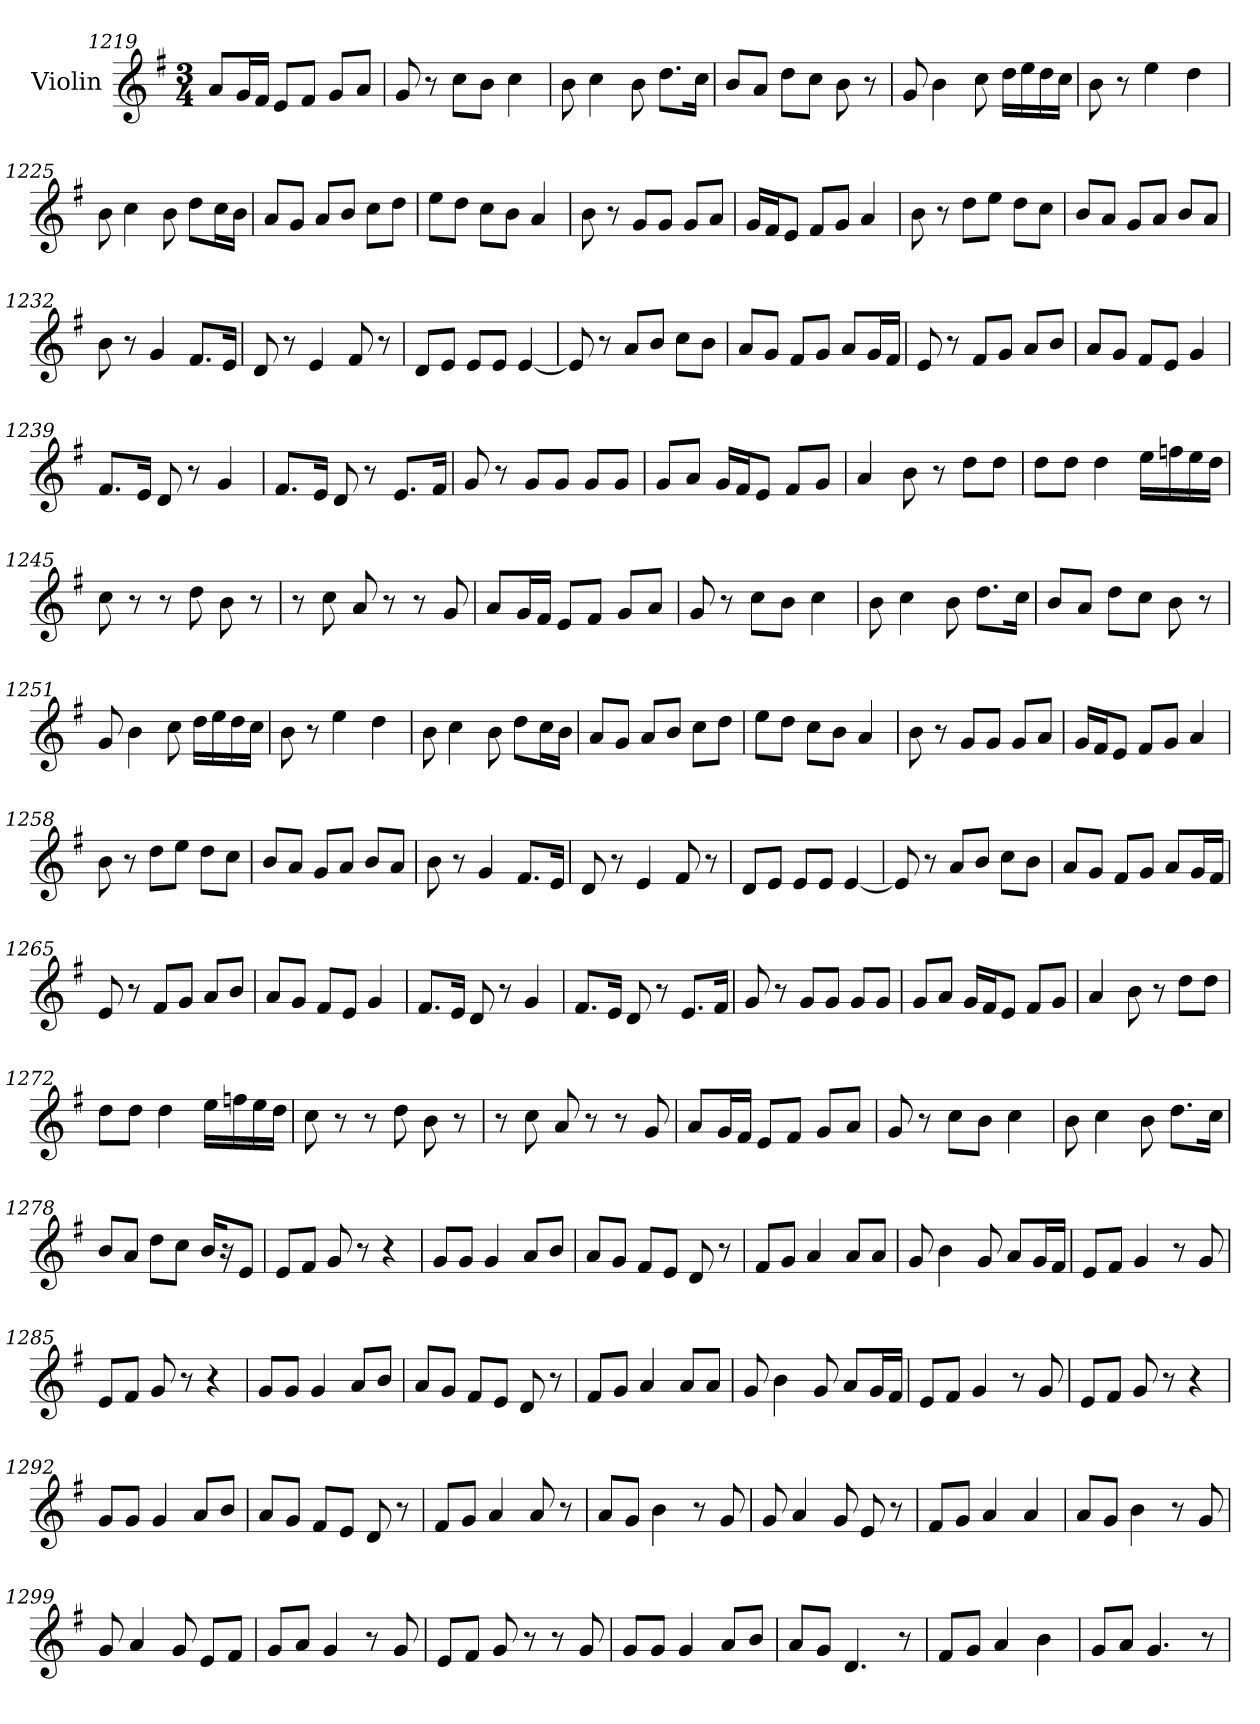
**kern
*part1
*staff1
*I"Violin
*clefG2
*k[f#]
*G:
*M3/4
=1219
8a/L
16g/L
16f#/JJ
8e/L
8f#/J
8g/L
8a/J
=1220
8g/
8r
8cc\L
8b\J
4cc\
=1221
8b\
4cc\
8b\
8.dd\L
16cc\Jk
=1222
8b/L
8a/J
8dd\L
8cc\J
8b\
8r
=1223
8g/
4b\
8cc\
16dd\LL
16ee\
16dd\
16cc\JJ
!!LO:LB:g=z
=1224
8b\
8r
4ee\
4dd\
=1225
8b\
4cc\
8b\
8dd\L
16cc\L
16b\JJ
=1226
8a/L
8g/J
8a/L
8b/J
8cc\L
8dd\J
=1227
8ee\L
8dd\J
8cc\L
8b\J
4a/
=1228
8b\
8r
8g/L
8g/J
8g/L
8a/J
=1229
16g/LL
16f#/J
8e/J
8f#/L
8g/J
4a/
!!LO:LB:g=z
=1230
8b\
8r
8dd\L
8ee\J
8dd\L
8cc\J
=1231
8b/L
8a/J
8g/L
8a/J
8b/L
8a/J
=1232
8b\
8r
4g/
8.f#/L
16e/Jk
=1233
8d/
8r
4e/
8f#/
8r
=1234
8d/L
8e/J
8e/L
8e/J
[4e/
=1235
8e/]
8r
8a/L
8b/J
8cc\L
8b\J
!!LO:LB:g=z
=1236
8a/L
8g/J
8f#/L
8g/J
8a/L
16g/L
16f#/JJ
=1237
8e/
8r
8f#/L
8g/J
8a/L
8b/J
=1238
8a/L
8g/J
8f#/L
8e/J
4g/
=1239
8.f#/L
16e/Jk
8d/
8r
4g/
=1240
8.f#/L
16e/Jk
8d/
8r
8.e/L
16f#/Jk
=1241
8g/
8r
8g/L
8g/J
8g/L
8g/J
!!LO:PB:g=z
=1242
8g/L
8a/J
16g/LL
16f#/J
8e/J
8f#/L
8g/J
=1243
4a/
8b\
8r
8dd\L
8dd\J
=1244
8dd\L
8dd\J
4dd\
16ee\LL
16ffn\
16ee\
16dd\JJ
=1245
8cc\
8r
8r
8dd\
8b\
8r
=1246
8r
8cc\
8a/
8r
8r
8g/
!!LO:LB:g=z
=1247
8a/L
16g/L
16f#/JJ
8e/L
8f#/J
8g/L
8a/J
=1248
8g/
8r
8cc\L
8b\J
4cc\
=1249
8b\
4cc\
8b\
8.dd\L
16cc\Jk
=1250
8b/L
8a/J
8dd\L
8cc\J
8b\
8r
=1251
8g/
4b\
8cc\
16dd\LL
16ee\
16dd\
16cc\JJ
=1252
8b\
8r
4ee\
4dd\
!!LO:LB:g=z
=1253
8b\
4cc\
8b\
8dd\L
16cc\L
16b\JJ
=1254
8a/L
8g/J
8a/L
8b/J
8cc\L
8dd\J
=1255
8ee\L
8dd\J
8cc\L
8b\J
4a/
=1256
8b\
8r
8g/L
8g/J
8g/L
8a/J
=1257
16g/LL
16f#/J
8e/J
8f#/L
8g/J
4a/
=1258
8b\
8r
8dd\L
8ee\J
8dd\L
8cc\J
!!LO:LB:g=z
=1259
8b/L
8a/J
8g/L
8a/J
8b/L
8a/J
=1260
8b\
8r
4g/
8.f#/L
16e/Jk
=1261
8d/
8r
4e/
8f#/
8r
=1262
8d/L
8e/J
8e/L
8e/J
[4e/
=1263
8e/]
8r
8a/L
8b/J
8cc\L
8b\J
=1264
8a/L
8g/J
8f#/L
8g/J
8a/L
16g/L
16f#/JJ
!!LO:LB:g=z
=1265
8e/
8r
8f#/L
8g/J
8a/L
8b/J
=1266
8a/L
8g/J
8f#/L
8e/J
4g/
=1267
8.f#/L
16e/Jk
8d/
8r
4g/
=1268
8.f#/L
16e/Jk
8d/
8r
8.e/L
16f#/Jk
=1269
8g/
8r
8g/L
8g/J
8g/L
8g/J
=1270
8g/L
8a/J
16g/LL
16f#/J
8e/J
8f#/L
8g/J
!!LO:LB:g=z
=1271
4a/
8b\
8r
8dd\L
8dd\J
=1272
8dd\L
8dd\J
4dd\
16ee\LL
16ffn\
16ee\
16dd\JJ
=1273
8cc\
8r
8r
8dd\
8b\
8r
=1274
8r
8cc\
8a/
8r
8r
8g/
=1275
8a/L
16g/L
16f#/JJ
8e/L
8f#/J
8g/L
8a/J
=1276
8g/
8r
8cc\L
8b\J
4cc\
!!LO:LB:g=z
=1277
8b\
4cc\
8b\
8.dd\L
16cc\Jk
=1278
8b/L
8a/J
8dd\L
8cc\J
16b/KL
16r
8e/J
=1279
8e/L
8f#/J
8g/
8r
4r
=1280
8g/L
8g/J
4g/
8a/L
8b/J
=1281
8a/L
8g/J
8f#/L
8e/J
8d/
8r
=1282
8f#/L
8g/J
4a/
8a/L
8a/J
!!LO:LB:g=z
=1283
8g/
4b\
8g/
8a/L
16g/L
16f#/JJ
=1284
8e/L
8f#/J
4g/
8r
8g/
=1285
8e/L
8f#/J
8g/
8r
4r
=1286
8g/L
8g/J
4g/
8a/L
8b/J
=1287
8a/L
8g/J
8f#/L
8e/J
8d/
8r
=1288
8f#/L
8g/J
4a/
8a/L
8a/J
!!LO:PB:g=z
=1289
8g/
4b\
8g/
8a/L
16g/L
16f#/JJ
=1290
8e/L
8f#/J
4g/
8r
8g/
=1291
8e/L
8f#/J
8g/
8r
4r
=1292
8g/L
8g/J
4g/
8a/L
8b/J
=1293
8a/L
8g/J
8f#/L
8e/J
8d/
8r
=1294
8f#/L
8g/J
4a/
8a/
8r
!!LO:LB:g=z
=1295
8a/L
8g/J
4b\
8r
8g/
=1296
8g/
4a/
8g/
8e/
8r
=1297
8f#/L
8g/J
4a/
4a/
=1298
8a/L
8g/J
4b\
8r
8g/
=1299
8g/
4a/
8g/
8e/L
8f#/J
=1300
8g/L
8a/J
4g/
8r
8g/
!!LO:LB:g=z
=1301
8e/L
8f#/J
8g/
8r
8r
8g/
=1302
8g/L
8g/J
4g/
8a/L
8b/J
=1303
8a/L
8g/J
4.d/
8r
=1304
8f#/L
8g/J
4a/
4b\
=1305
8g/L
8a/J
4.g/
8r
=
*-
